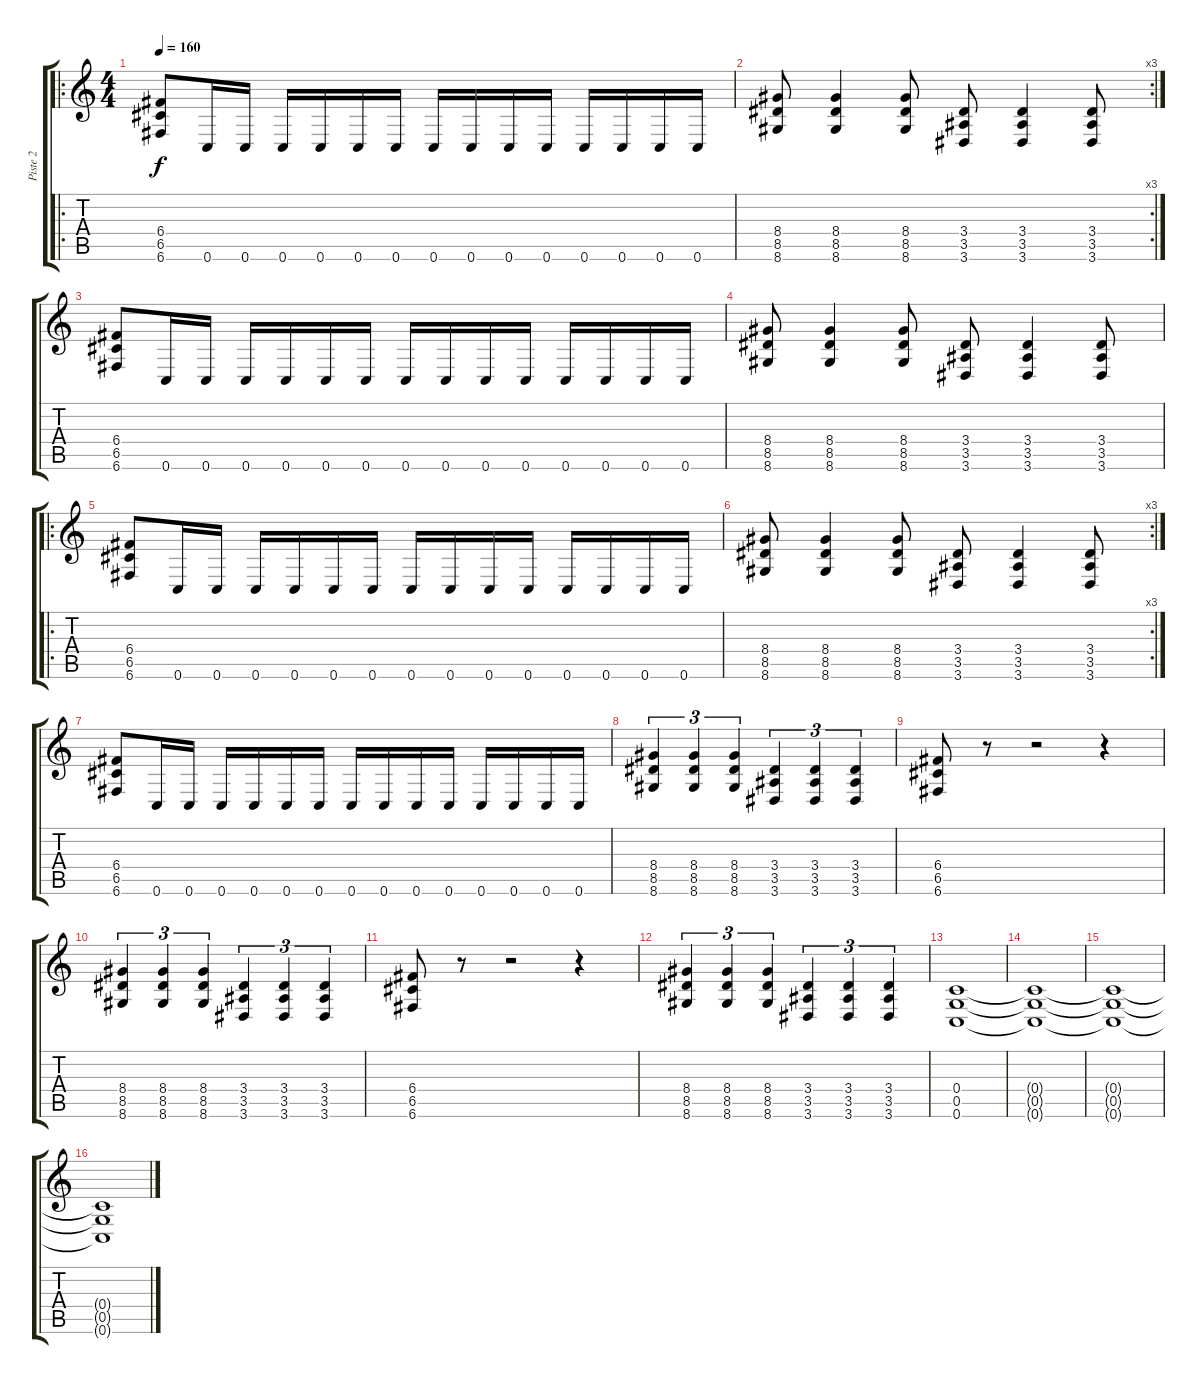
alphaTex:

\track ("Piste 2" "Piste 2") {instrument distortionguitar}
\staff {score tabs}
\tuning (D4 A3 F3 C3 G2 C2) {hide}
\ro
\ts (4 4)
\tempo 160
\clef g2
\ks c
(6.4 6.5 6.6).8{dy f} 0.6.16 0.6.16 0.6.16 0.6.16 0.6.16 0.6.16 0.6.16 0.6.16 0.6.16 0.6.16 0.6.16 0.6.16 0.6.16 0.6.16 |
\rc 3
(8.4 8.5 8.6).8 (8.4 8.5 8.6).4 (8.4 8.5 8.6).8 (3.4 3.5 3.6).8 (3.4 3.5 3.6).4 (3.4 3.5 3.6).8 |
(6.4 6.5 6.6).8 0.6.16 0.6.16 0.6.16 0.6.16 0.6.16 0.6.16 0.6.16 0.6.16 0.6.16 0.6.16 0.6.16 0.6.16 0.6.16 0.6.16 |
(8.4 8.5 8.6).8 (8.4 8.5 8.6).4 (8.4 8.5 8.6).8 (3.4 3.5 3.6).8 (3.4 3.5 3.6).4 (3.4 3.5 3.6).8 |
\ro
(6.4 6.5 6.6).8 0.6.16 0.6.16 0.6.16 0.6.16 0.6.16 0.6.16 0.6.16 0.6.16 0.6.16 0.6.16 0.6.16 0.6.16 0.6.16 0.6.16 |
\rc 3
(8.4 8.5 8.6).8 (8.4 8.5 8.6).4 (8.4 8.5 8.6).8 (3.4 3.5 3.6).8 (3.4 3.5 3.6).4 (3.4 3.5 3.6).8 |
(6.4 6.5 6.6).8 0.6.16 0.6.16 0.6.16 0.6.16 0.6.16 0.6.16 0.6.16 0.6.16 0.6.16 0.6.16 0.6.16 0.6.16 0.6.16 0.6.16 |
(8.4 8.5 8.6).4{tu (3 2)} (8.4 8.5 8.6).4{tu (3 2)} (8.4 8.5 8.6).4{tu (3 2)} (3.4 3.5 3.6).4{tu (3 2)} (3.4 3.5 3.6).4{tu (3 2)} (3.4 3.5 3.6).4{tu (3 2)} |
(6.4 6.5 6.6).8 r.8 r.2 r.4 |
(8.4 8.5 8.6).4{tu (3 2)} (8.4 8.5 8.6).4{tu (3 2)} (8.4 8.5 8.6).4{tu (3 2)} (3.4 3.5 3.6).4{tu (3 2)} (3.4 3.5 3.6).4{tu (3 2)} (3.4 3.5 3.6).4{tu (3 2)} |
(6.4 6.5 6.6).8 r.8 r.2 r.4 |
(8.4 8.5 8.6).4{tu (3 2)} (8.4 8.5 8.6).4{tu (3 2)} (8.4 8.5 8.6).4{tu (3 2)} (3.4 3.5 3.6).4{tu (3 2)} (3.4 3.5 3.6).4{tu (3 2)} (3.4 3.5 3.6).4{tu (3 2)} |
(0.4 0.5 0.6).1 |
(0.4{t} 0.5{t} 0.6{t}).1 |
(0.4{t} 0.5{t} 0.6{t}).1 |
(0.4{t} 0.5{t} 0.6{t}).1
